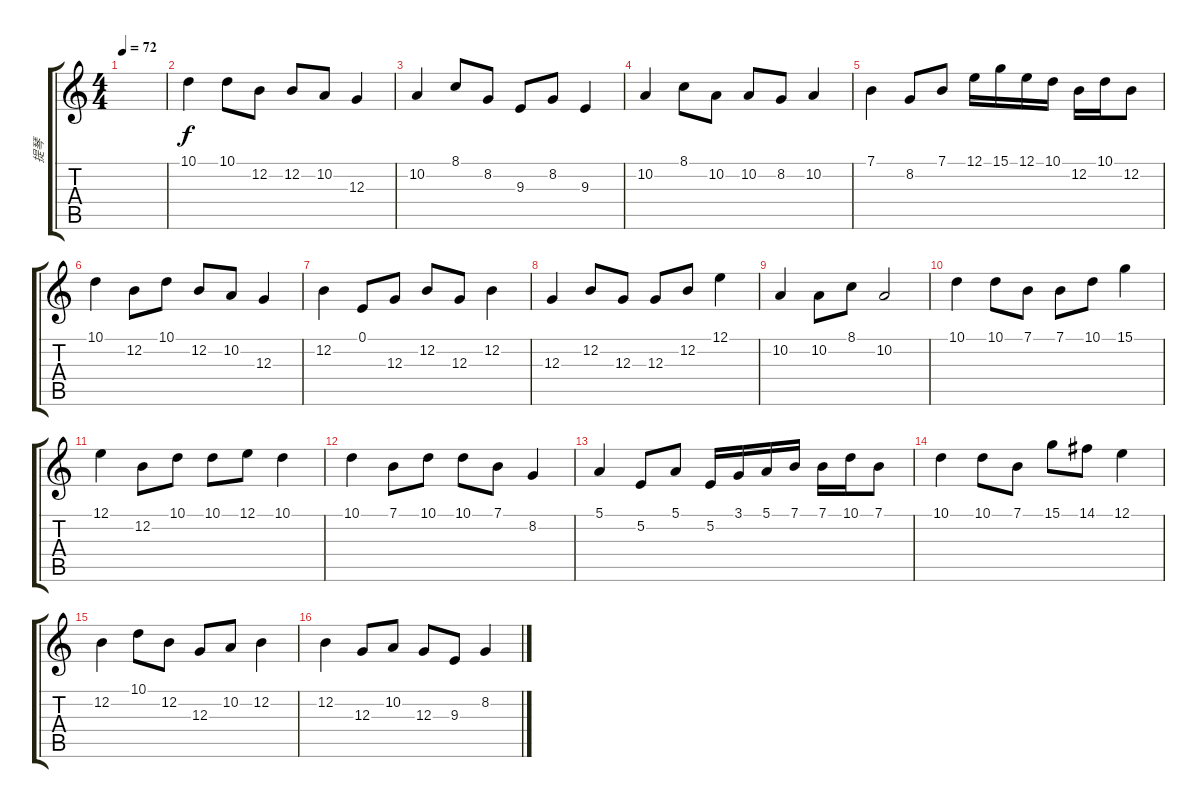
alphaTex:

\track ("提琴" "提琴") {instrument violin}
\staff {score tabs}
\tuning (E4 B3 G3 D3 A2 E2) {hide}
\ts (4 4)
\tempo 72
\clef g2
\ks c
|
10.1.4{volume 3} 10.1.8 12.2.8 12.2.8 10.2.8 12.3.4 |
10.2.4 8.1.8 8.2.8 9.3.8 8.2.8 9.3.4 |
10.2.4 8.1.8 10.2.8 10.2.8 8.2.8 10.2.4 |
7.1.4 8.2.8 7.1.8 12.1.16 15.1.16 12.1.16 10.1.16 12.2.16 10.1.16 12.2.8 |
10.1.4 12.2.8 10.1.8 12.2.8 10.2.8 12.3.4 |
12.2.4 0.1.8 12.3.8 12.2.8 12.3.8 12.2.4 |
12.3.4 12.2.8 12.3.8 12.3.8 12.2.8 12.1.4 |
10.2.4 10.2.8 8.1.8 10.2.2 |
10.1.4 10.1.8 7.1.8 7.1.8 10.1.8 15.1.4 |
12.1.4 12.2.8 10.1.8 10.1.8 12.1.8 10.1.4 |
10.1.4 7.1.8 10.1.8 10.1.8 7.1.8 8.2.4 |
5.1.4 5.2.8 5.1.8 5.2.16 3.1.16 5.1.16 7.1.16 7.1.16 10.1.16 7.1.8 |
10.1.4 10.1.8 7.1.8 15.1.8 14.1.8 12.1.4 |
12.2.4 10.1.8 12.2.8 12.3.8 10.2.8 12.2.4 |
12.2.4 12.3.8 10.2.8 12.3.8 9.3.8 8.2.4
